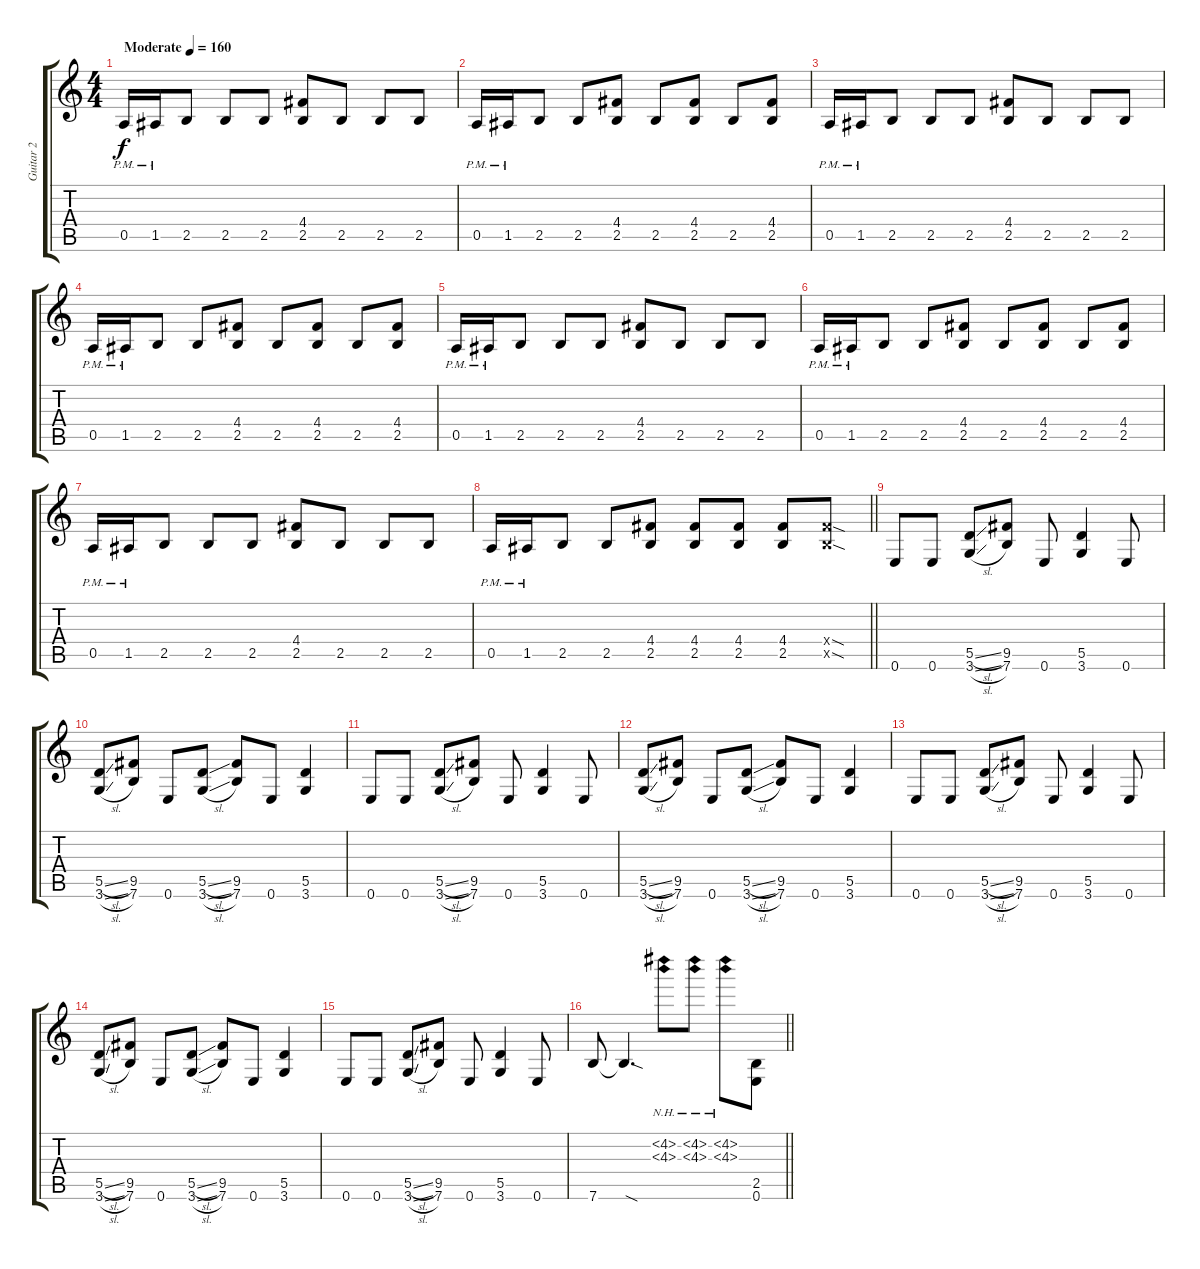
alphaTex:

\track ("Guitar 2" "Guitar 2") {instrument distortionguitar}
\staff {score tabs}
\tuning (E4 B3 G3 D3 A2 E2) {hide}
\ts (4 4)
\tempo (160 "Moderate")
\clef g2
\ks c
0.5{pm}.16{dy f instrument distortionguitar} 1.5{pm}.16 2.5.8 2.5.8 2.5.8 (4.4 2.5).8 2.5.8 2.5.8 2.5.8 |
0.5{pm}.16 1.5{pm}.16 2.5.8 2.5.8 (4.4 2.5).8 2.5.8 (4.4 2.5).8 2.5.8 (4.4 2.5).8 |
0.5{pm}.16 1.5{pm}.16 2.5.8 2.5.8 2.5.8 (4.4 2.5).8 2.5.8 2.5.8 2.5.8 |
0.5{pm}.16 1.5{pm}.16 2.5.8 2.5.8 (4.4 2.5).8 2.5.8 (4.4 2.5).8 2.5.8 (4.4 2.5).8 |
0.5{pm}.16 1.5{pm}.16 2.5.8 2.5.8 2.5.8 (4.4 2.5).8 2.5.8 2.5.8 2.5.8 |
0.5{pm}.16 1.5{pm}.16 2.5.8 2.5.8 (4.4 2.5).8 2.5.8 (4.4 2.5).8 2.5.8 (4.4 2.5).8 |
0.5{pm}.16 1.5{pm}.16 2.5.8 2.5.8 2.5.8 (4.4 2.5).8 2.5.8 2.5.8 2.5.8 |
\barLineRight lightlight
0.5{pm}.16 1.5{pm}.16 2.5.8 2.5.8 (4.4 2.5).8 (4.4 2.5).8 (4.4 2.5).8 (4.4 2.5).8 (4.4{sod x} 2.5{sod x}).8 |
0.6.8 0.6.8 (5.5{sl} 3.6{sl}).8 (9.5 7.6).8 0.6.8 (5.5 3.6).4 0.6.8 |
(5.5{sl} 3.6{sl}).8 (9.5 7.6).8 0.6.8 (5.5{sl} 3.6{sl}).8 (9.5 7.6).8 0.6.8 (5.5 3.6).4 |
0.6.8 0.6.8 (5.5{sl} 3.6{sl}).8 (9.5 7.6).8 0.6.8 (5.5 3.6).4 0.6.8 |
(5.5{sl} 3.6{sl}).8 (9.5 7.6).8 0.6.8 (5.5{sl} 3.6{sl}).8 (9.5 7.6).8 0.6.8 (5.5 3.6).4 |
0.6.8 0.6.8 (5.5{sl} 3.6{sl}).8 (9.5 7.6).8 0.6.8 (5.5 3.6).4 0.6.8 |
(5.5{sl} 3.6{sl}).8 (9.5 7.6).8 0.6.8 (5.5{sl} 3.6{sl}).8 (9.5 7.6).8 0.6.8 (5.5 3.6).4 |
0.6.8 0.6.8 (5.5{sl} 3.6{sl}).8 (9.5 7.6).8 0.6.8 (5.5 3.6).4 0.6.8 |
\barLineRight lightlight
7.6.8 7.6{sod t}.4{d} (4.2{nh} 4.3{nh}).8 (4.2{nh} 4.3{nh}).8 (4.2{nh} 4.3{nh}).8 (2.5 0.6).8
